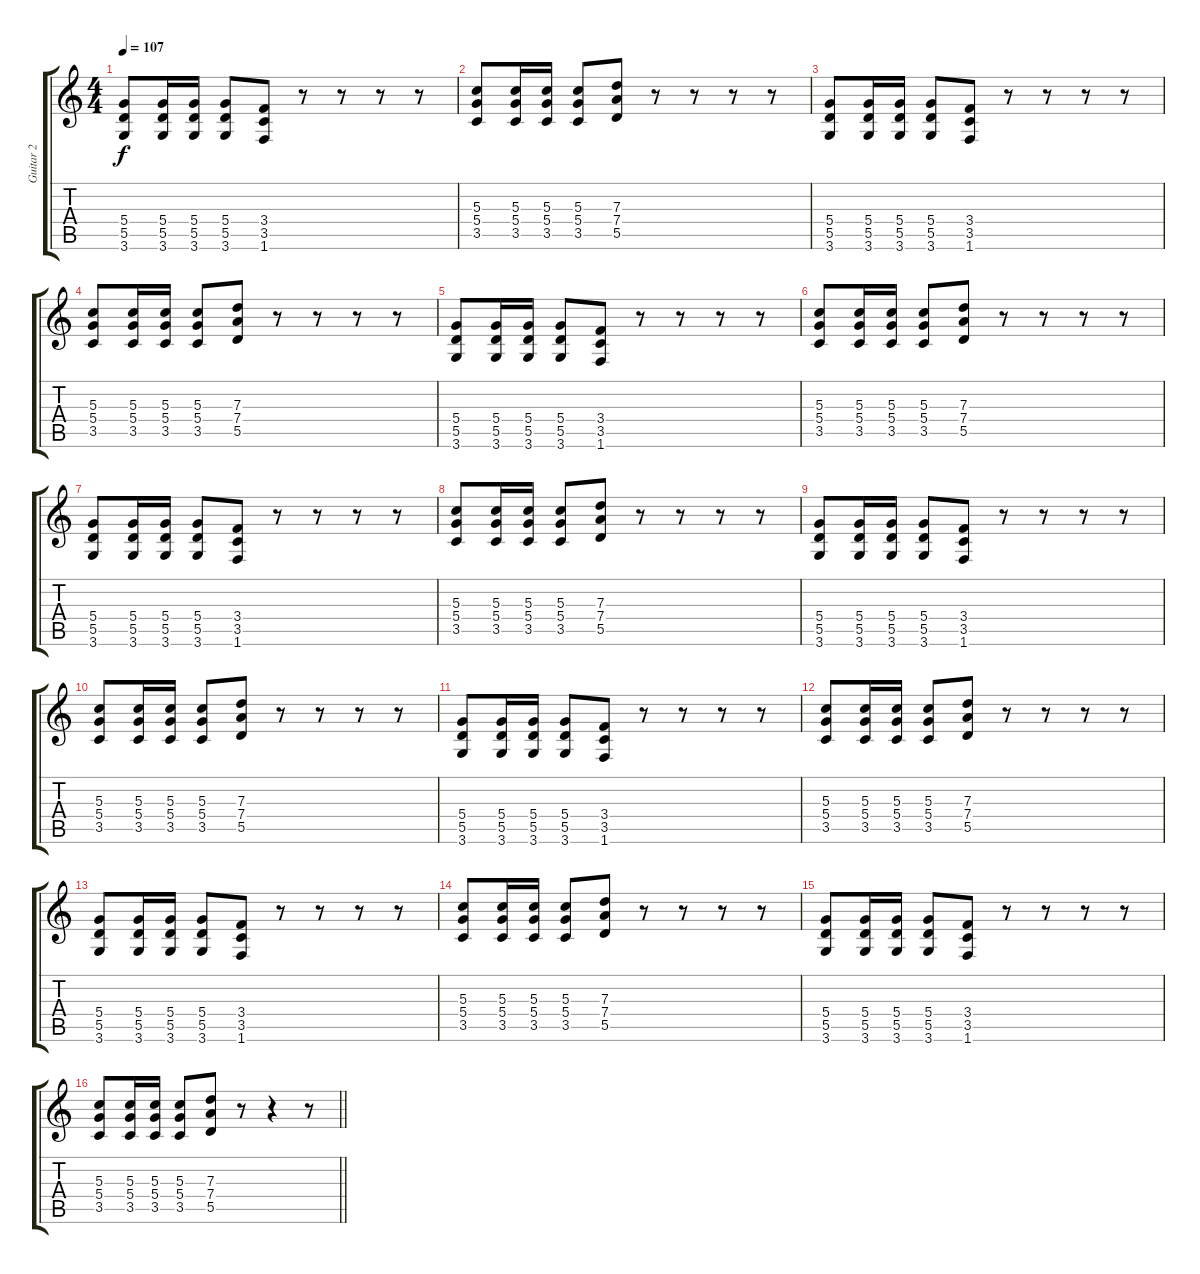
\track ("Guitar 2" "Guitar 2") {instrument distortionguitar}
\staff {score tabs}
\tuning (E4 B3 G3 D3 A2 E2) {hide}
\ts (4 4)
\tempo 107
\clef g2
\ks c
(5.4 5.5 3.6).8{dy f} (5.4 5.5 3.6).16 (5.4 5.5 3.6).16 (5.4 5.5 3.6).8 (3.4 3.5 1.6).8 r.8 r.8 r.8 r.8 |
(5.3 5.4 3.5).8 (5.3 5.4 3.5).16 (5.3 5.4 3.5).16 (5.3 5.4 3.5).8 (7.3 7.4 5.5).8 r.8 r.8 r.8 r.8 |
(5.4 5.5 3.6).8 (5.4 5.5 3.6).16 (5.4 5.5 3.6).16 (5.4 5.5 3.6).8 (3.4 3.5 1.6).8 r.8 r.8 r.8 r.8 |
(5.3 5.4 3.5).8 (5.3 5.4 3.5).16 (5.3 5.4 3.5).16 (5.3 5.4 3.5).8 (7.3 7.4 5.5).8 r.8 r.8 r.8 r.8 |
(5.4 5.5 3.6).8 (5.4 5.5 3.6).16 (5.4 5.5 3.6).16 (5.4 5.5 3.6).8 (3.4 3.5 1.6).8 r.8 r.8 r.8 r.8 |
(5.3 5.4 3.5).8 (5.3 5.4 3.5).16 (5.3 5.4 3.5).16 (5.3 5.4 3.5).8 (7.3 7.4 5.5).8 r.8 r.8 r.8 r.8 |
(5.4 5.5 3.6).8 (5.4 5.5 3.6).16 (5.4 5.5 3.6).16 (5.4 5.5 3.6).8 (3.4 3.5 1.6).8 r.8 r.8 r.8 r.8 |
(5.3 5.4 3.5).8 (5.3 5.4 3.5).16 (5.3 5.4 3.5).16 (5.3 5.4 3.5).8 (7.3 7.4 5.5).8 r.8 r.8 r.8 r.8 |
(5.4 5.5 3.6).8 (5.4 5.5 3.6).16 (5.4 5.5 3.6).16 (5.4 5.5 3.6).8 (3.4 3.5 1.6).8 r.8 r.8 r.8 r.8 |
(5.3 5.4 3.5).8 (5.3 5.4 3.5).16 (5.3 5.4 3.5).16 (5.3 5.4 3.5).8 (7.3 7.4 5.5).8 r.8 r.8 r.8 r.8 |
(5.4 5.5 3.6).8 (5.4 5.5 3.6).16 (5.4 5.5 3.6).16 (5.4 5.5 3.6).8 (3.4 3.5 1.6).8 r.8 r.8 r.8 r.8 |
(5.3 5.4 3.5).8 (5.3 5.4 3.5).16 (5.3 5.4 3.5).16 (5.3 5.4 3.5).8 (7.3 7.4 5.5).8 r.8 r.8 r.8 r.8 |
(5.4 5.5 3.6).8 (5.4 5.5 3.6).16 (5.4 5.5 3.6).16 (5.4 5.5 3.6).8 (3.4 3.5 1.6).8 r.8 r.8 r.8 r.8 |
(5.3 5.4 3.5).8 (5.3 5.4 3.5).16 (5.3 5.4 3.5).16 (5.3 5.4 3.5).8 (7.3 7.4 5.5).8 r.8 r.8 r.8 r.8 |
(5.4 5.5 3.6).8 (5.4 5.5 3.6).16 (5.4 5.5 3.6).16 (5.4 5.5 3.6).8 (3.4 3.5 1.6).8 r.8 r.8 r.8 r.8 |
\barLineRight lightlight
(5.3 5.4 3.5).8 (5.3 5.4 3.5).16 (5.3 5.4 3.5).16 (5.3 5.4 3.5).8 (7.3 7.4 5.5).8 r.8 r.4 r.8
